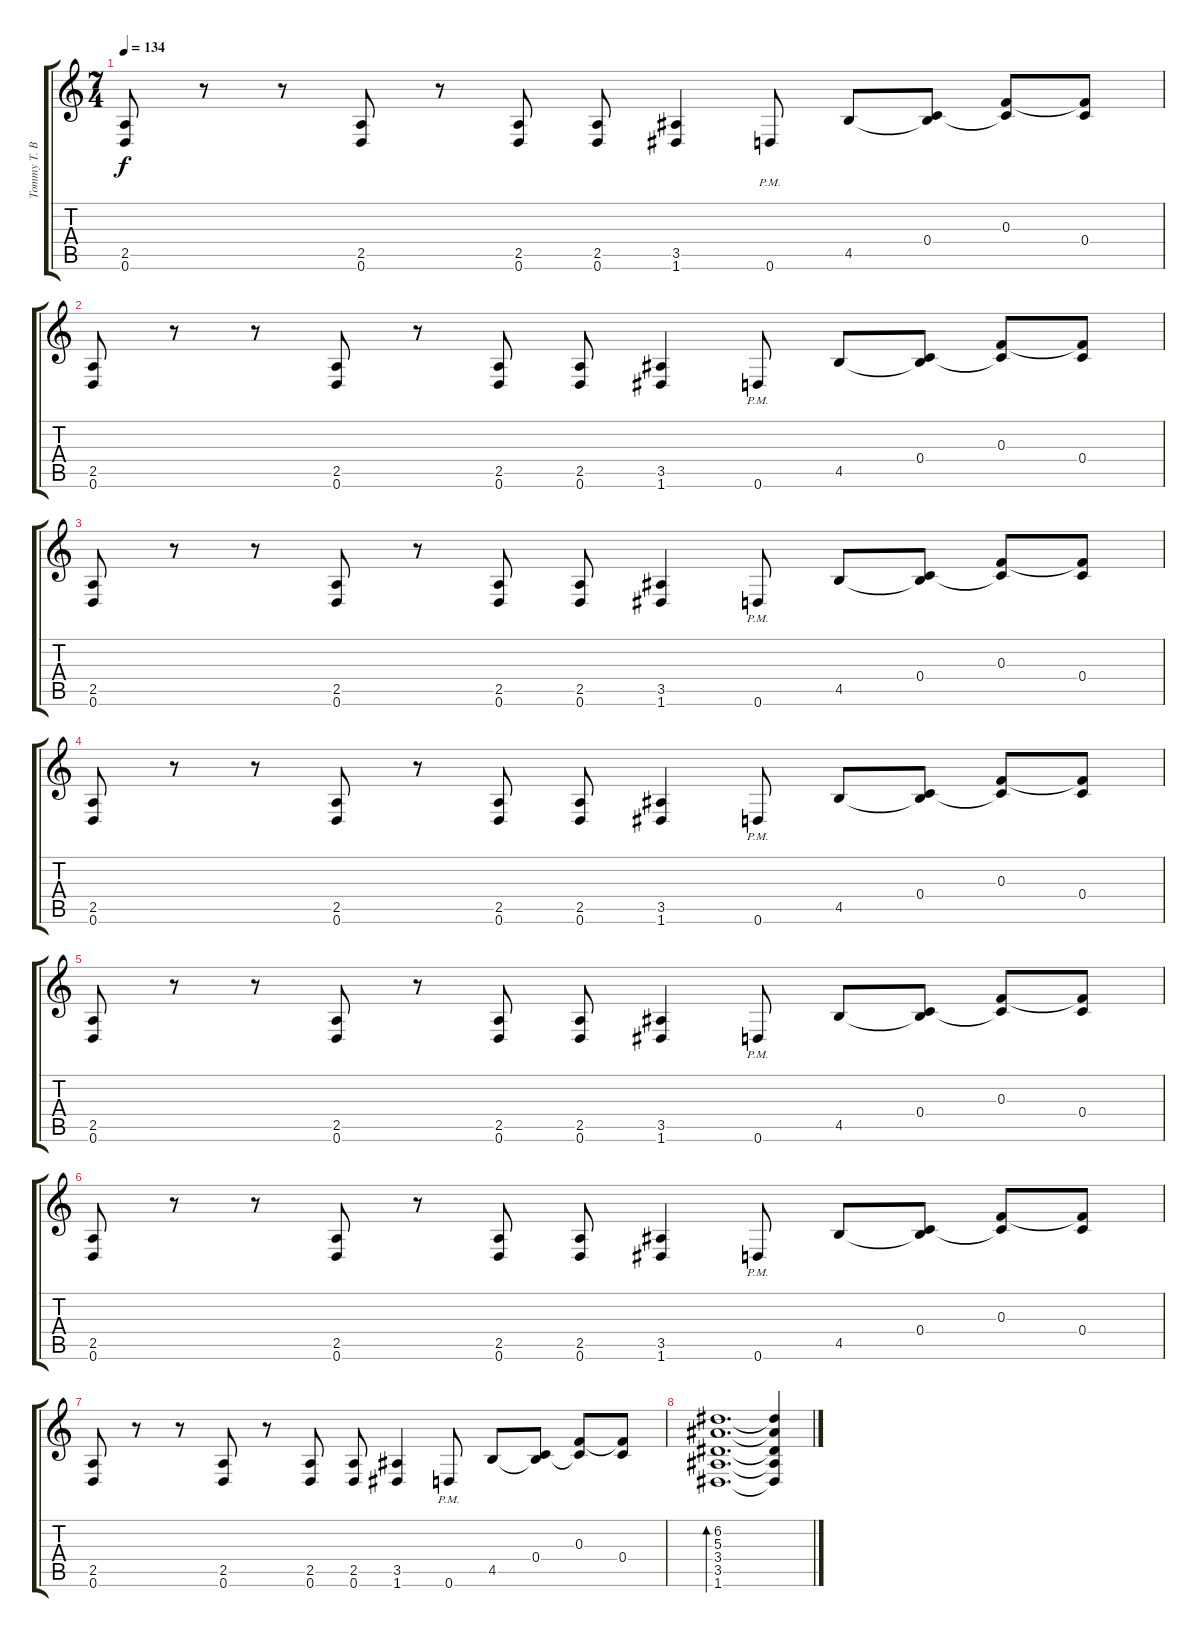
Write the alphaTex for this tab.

\track ("Tommy T. Baron" "Tommy T. B") {instrument distortionguitar}
\staff {score tabs}
\tuning (D4 A3 F3 C3 G2 D2) {hide}
\ts (7 4)
\tempo 134
\clef g2
\ks c
(2.5 0.6).8{dy f} r.8 r.8 (2.5 0.6).8 r.8 (2.5 0.6).8 (2.5 0.6).8 (3.5 1.6).4 0.6{pm}.8 4.5.8 (0.4 4.5{t}).8 (0.3 0.4{t}).8 (0.3{t} 0.4).8 |
(2.5 0.6).8 r.8 r.8 (2.5 0.6).8 r.8 (2.5 0.6).8 (2.5 0.6).8 (3.5 1.6).4 0.6{pm}.8 4.5.8 (0.4 4.5{t}).8 (0.3 0.4{t}).8 (0.3{t} 0.4).8 |
(2.5 0.6).8 r.8 r.8 (2.5 0.6).8 r.8 (2.5 0.6).8 (2.5 0.6).8 (3.5 1.6).4 0.6{pm}.8 4.5.8 (0.4 4.5{t}).8 (0.3 0.4{t}).8 (0.3{t} 0.4).8 |
(2.5 0.6).8 r.8 r.8 (2.5 0.6).8 r.8 (2.5 0.6).8 (2.5 0.6).8 (3.5 1.6).4 0.6{pm}.8 4.5.8 (0.4 4.5{t}).8 (0.3 0.4{t}).8 (0.3{t} 0.4).8 |
(2.5 0.6).8 r.8 r.8 (2.5 0.6).8 r.8 (2.5 0.6).8 (2.5 0.6).8 (3.5 1.6).4 0.6{pm}.8 4.5.8 (0.4 4.5{t}).8 (0.3 0.4{t}).8 (0.3{t} 0.4).8 |
(2.5 0.6).8 r.8 r.8 (2.5 0.6).8 r.8 (2.5 0.6).8 (2.5 0.6).8 (3.5 1.6).4 0.6{pm}.8 4.5.8 (0.4 4.5{t}).8 (0.3 0.4{t}).8 (0.3{t} 0.4).8 |
(2.5 0.6).8 r.8 r.8 (2.5 0.6).8 r.8 (2.5 0.6).8 (2.5 0.6).8 (3.5 1.6).4 0.6{pm}.8 4.5.8 (0.4 4.5{t}).8 (0.3 0.4{t}).8 (0.3{t} 0.4).8 |
(6.2 5.3 3.4 3.5 1.6).1{d bd 240} (6.2{t} 5.3{t} 3.4{t} 3.5{t} 1.6{t}).4
